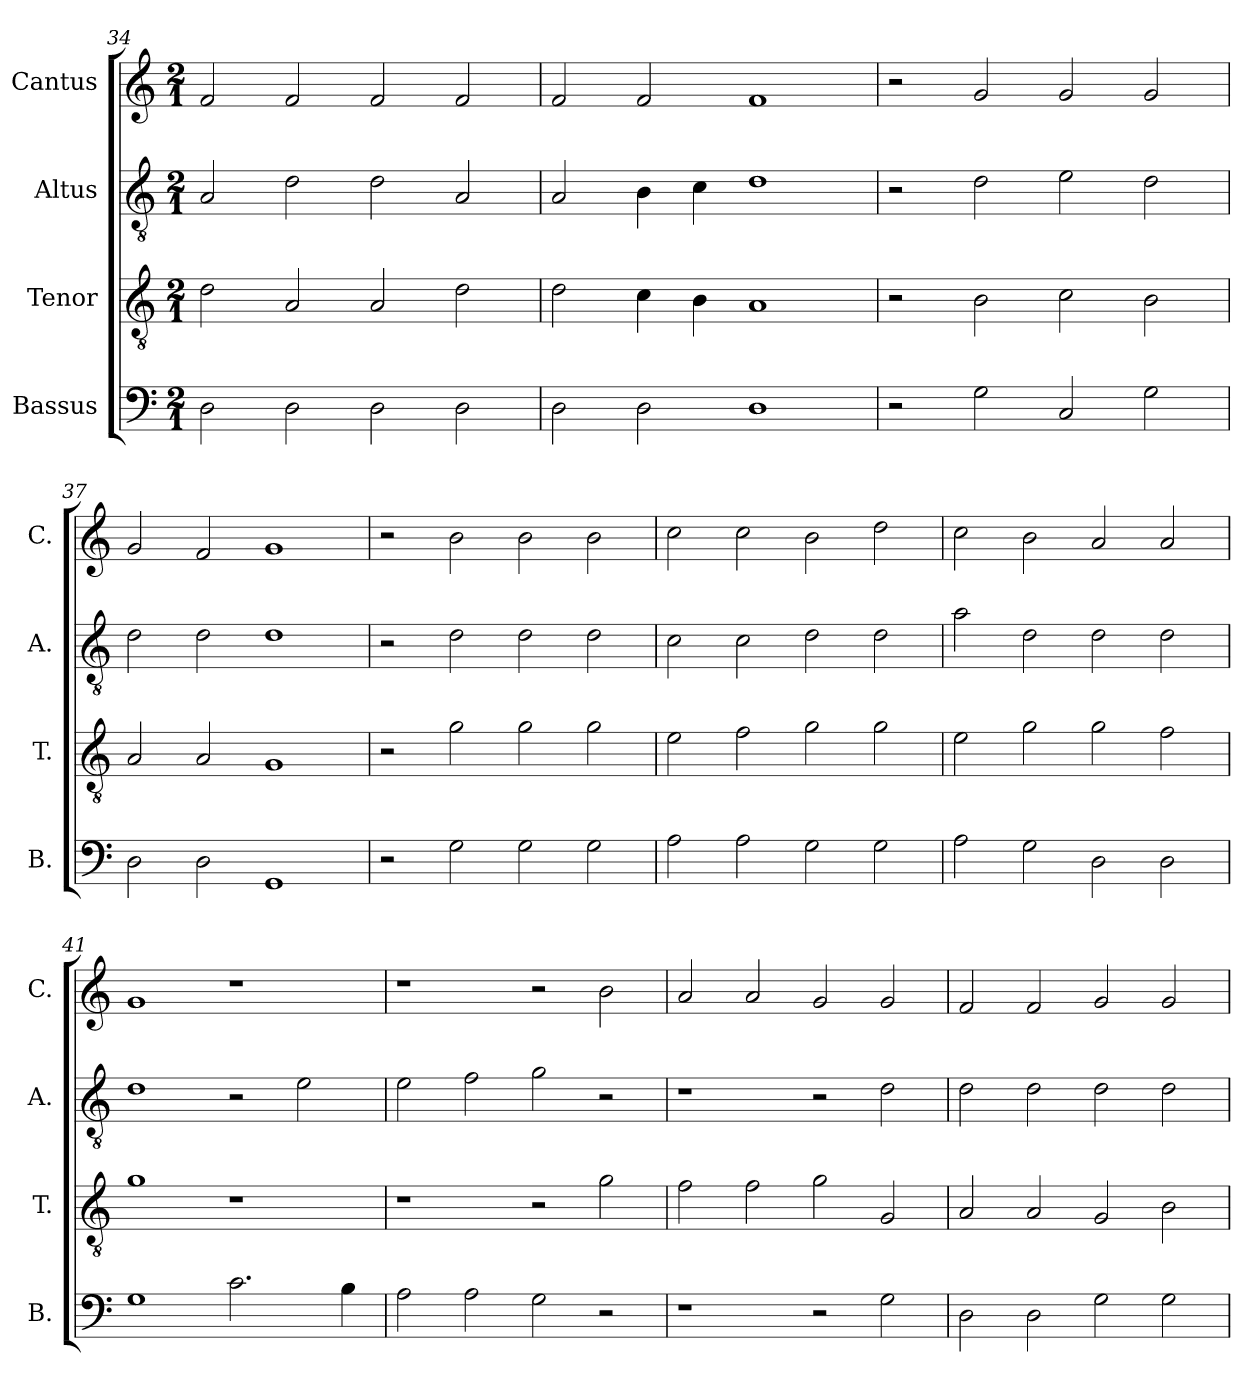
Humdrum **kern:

**kern	**kern	**kern	**kern
*part4	*part3	*part2	*part1
*staff4	*staff3	*staff2	*staff1
*I"Bassus	*I"Tenor	*I"Altus	*I"Cantus
*I'B.	*I'T.	*I'A.	*I'C.
*clefF4	*clefGv2	*clefGv2	*clefG2
*k[]	*k[]	*k[]	*k[]
*M2/1	*M2/1	*M2/1	*M2/1
=34	=34	=34	=34
2D\	2d\	2A/	2f/
2D\	2A/	2d\	2f/
2D\	2A/	2d\	2f/
2D\	2d\	2A/	2f/
=35	=35	=35	=35
2D\	2d\	2A/	2f/
2D\	4c\	4B\	2f/
.	4B\	4c\	.
1D	1A	1d	1f
=36	=36	=36	=36
2r	2r	2r	2r
2G\	2B\	2d\	2g/
2C/	2c\	2e\	2g/
2G\	2B\	2d\	2g/
=37	=37	=37	=37
2D\	2A/	2d\	2g/
2D\	2A/	2d\	2f/
1GG	1G	1d	1g
=38	=38	=38	=38
2r	2r	2r	2r
2G\	2g\	2d\	2b\
2G\	2g\	2d\	2b\
2G\	2g\	2d\	2b\
=39	=39	=39	=39
2A\	2e\	2c\	2cc\
2A\	2f\	2c\	2cc\
2G\	2g\	2d\	2b\
2G\	2g\	2d\	2dd\
=40	=40	=40	=40
2A\	2e\	2a\	2cc\
2G\	2g\	2d\	2b\
2D\	2g\	2d\	2a/
2D\	2f\	2d\	2a/
=41	=41	=41	=41
1G	1g	1d	1g
2.c\	1r	2r	1r
.	.	2e\	.
4B\	.	.	.
=42	=42	=42	=42
2A\	1r	2e\	1r
2A\	.	2f\	.
2G\	2r	2g\	2r
2r	2g\	2r	2b\
=43	=43	=43	=43
1r	2f\	1r	2a/
.	2f\	.	2a/
2r	2g\	2r	2g/
2G\	2G/	2d\	2g/
=44	=44	=44	=44
2D\	2A/	2d\	2f/
2D\	2A/	2d\	2f/
2G\	2G/	2d\	2g/
2G\	2B\	2d\	2g/
=	=	=	=
*-	*-	*-	*-
